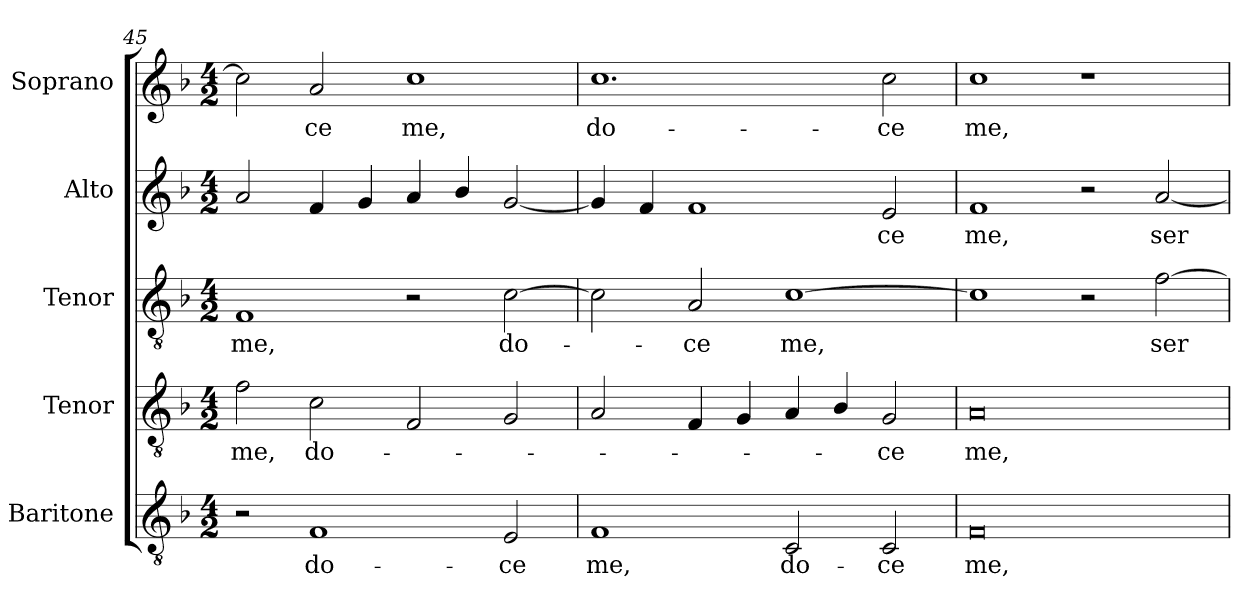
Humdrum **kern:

**kern	**text	**kern	**text	**kern	**text	**kern	**text	**kern	**text
*part5	*part5	*part4	*part4	*part3	*part3	*part2	*part2	*part1	*part1
*staff5	*staff5	*staff4	*staff4	*staff3	*staff3	*staff2	*staff2	*staff1	*staff1
*I"Baritone	*	*I"Tenor	*	*I"Tenor	*	*I"Alto	*	*I"Soprano	*
*I'T.	*	*I'T.	*	*I'T.	*	*I'A.	*	*I'S.	*
*clefGv2	*	*clefGv2	*	*clefGv2	*	*clefG2	*	*clefG2	*
*ITrd7c12	*	*ITrd7c12	*	*ITrd7c12	*	*	*	*	*
*k[b-]	*	*k[b-]	*	*k[b-]	*	*k[b-]	*	*k[b-]	*
*F:	*	*F:	*	*F:	*	*F:	*	*F:	*
*M4/2	*	*M4/2	*	*M4/2	*	*M4/2	*	*M4/2	*
=45	=45	=45	=45	=45	=45	=45	=45	=45	=45
!	!	!	!LO:LY:b:color=#000000	!	!	!	!	!	!
!	!	!	!	!	!LO:LY:b:color=#000000	!	!	!	!
2r	.	2Fi\	me,	1FFi	me,	2ai/	.	2cci\]	.
!	!LO:LY:b:color=#000000	!	!	!	!	!	!	!	!
!	!	!	!LO:LY:b:color=#000000	!	!	!	!	!	!
!	!	!	!	!	!	!	!	!	!LO:LY:b:color=#000000
1FFi	do-	2Ci\	do-	.	.	4fi/	.	2ai/	-ce
.	.	.	.	.	.	4gi/	.	.	.
!	!	!	!	!	!	!	!	!	!LO:LY:b:color=#000000
.	.	2FFi/	.	2r	.	4ai/	.	1cci	me,
.	.	.	.	.	.	4b-i/	.	.	.
!	!LO:LY:b:color=#000000	!	!	!	!	!	!	!	!
!	!	!	!	!	!LO:LY:b:color=#000000	!	!	!	!
2EEi/	-ce	2GGi/	.	[2Ci\	do-	[2gi/	.	.	.
!!LO:PB:g=z
=46	=46	=46	=46	=46	=46	=46	=46	=46	=46
!	!LO:LY:b:color=#000000	!	!	!	!	!	!	!	!
!	!	!	!	!	!	!	!	!	!LO:LY:b:color=#000000
1FFi	me,	2AAi/	.	2Ci\]	.	4gi/]	.	1.cci	do-
.	.	.	.	.	.	4fi/	.	.	.
!	!	!	!	!	!LO:LY:b:color=#000000	!	!	!	!
.	.	4FFi/	.	2AAi/	-ce	1fi	.	.	.
.	.	4GGi/	.	.	.	.	.	.	.
!	!LO:LY:b:color=#000000	!	!	!	!	!	!	!	!
!	!	!	!	!	!LO:LY:b:color=#000000	!	!	!	!
2CCi/	do-	4AAi/	.	[1Ci	me,	.	.	.	.
.	.	4BB-i/	.	.	.	.	.	.	.
!	!LO:LY:b:color=#000000	!	!	!	!	!	!	!	!
!	!	!	!LO:LY:b:color=#000000	!	!	!	!	!	!
!	!	!	!	!	!	!	!LO:LY:b:color=#000000	!	!
!	!	!	!	!	!	!	!	!	!LO:LY:b:color=#000000
2CCi/	-ce	2GGi/	-ce	.	.	2ei/	-ce	2cci\	-ce
=47	=47	=47	=47	=47	=47	=47	=47	=47	=47
!	!LO:LY:b:color=#000000	!	!	!	!	!	!	!	!
!	!	!	!LO:LY:b:color=#000000	!	!	!	!	!	!
!	!	!	!	!	!	!	!LO:LY:b:color=#000000	!	!
!	!	!	!	!	!	!	!	!	!LO:LY:b:color=#000000
0FFi	me,	0AAi	me,	1Ci]	.	1fi	me,	1cci	me,
.	.	.	.	2r	.	2r	.	1r	.
!	!	!	!	!	!LO:LY:b:color=#000000	!	!	!	!
!	!	!	!	!	!	!	!LO:LY:b:color=#000000	!	!
.	.	.	.	[2Fi\	ser-	[2ai/	ser-	.	.
=	=	=	=	=	=	=	=	=	=
*-	*-	*-	*-	*-	*-	*-	*-	*-	*-
